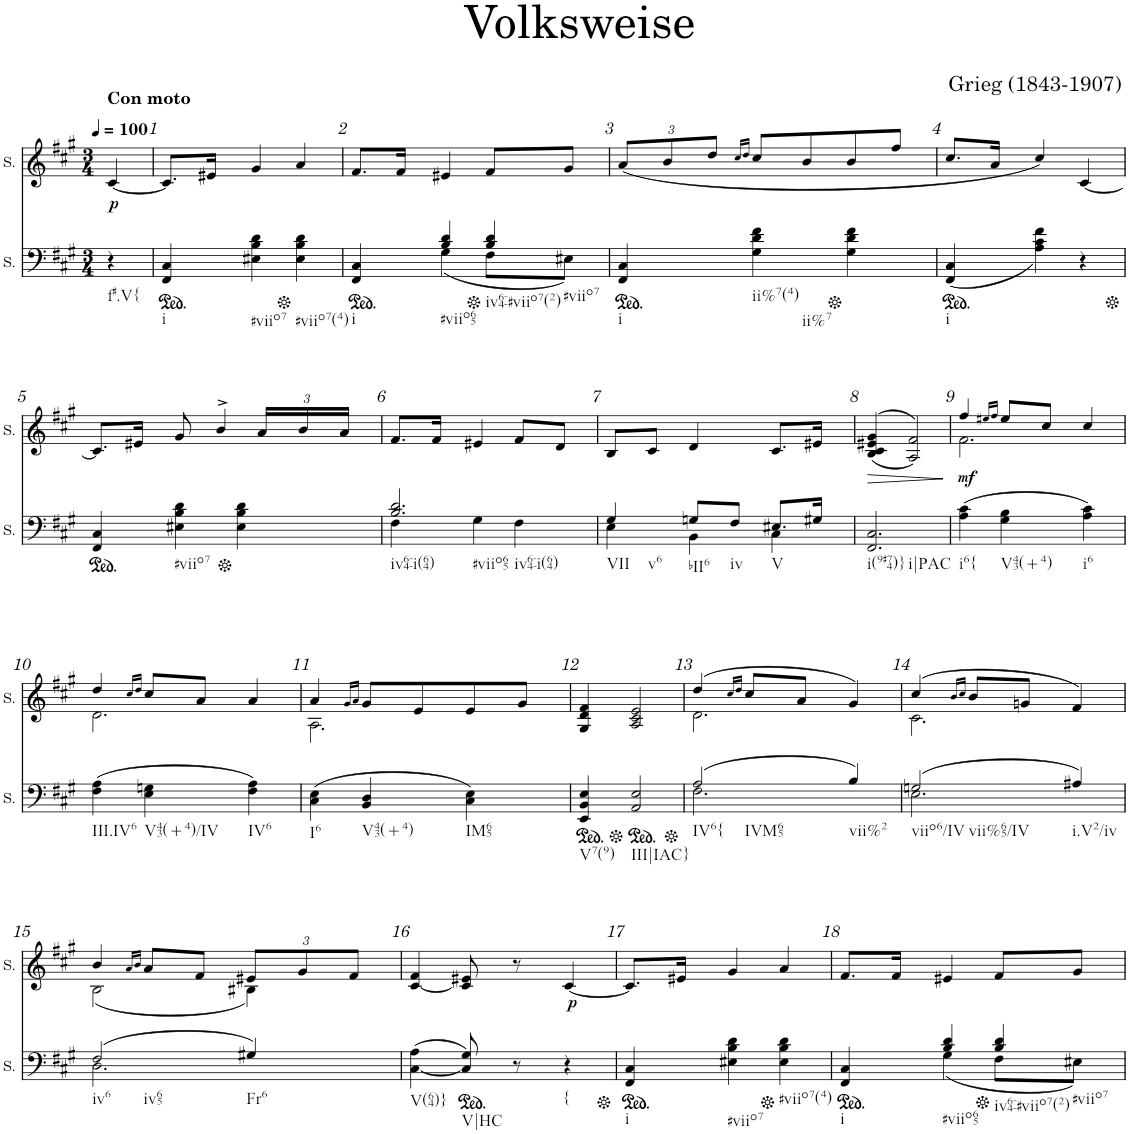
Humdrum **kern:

**kern	**kern	**dynam
*part2	*part1	*part1
*staff2	*staff1	*staff1
*I"S.	*I"S.	*
*I'S.	*I'S.	*
*clefF4	*clefG2	*
*k[f#c#g#]	*k[f#c#g#]	*
*M3/4	*M3/4	*
*MM100	*MM100	*
=	=	=
!	!LO:TX:a:B:t=Con moto	!
!LO:TX:b:t=f#.V{	!	!
!	!	!LO:DY:b
4r	[4c#/	p
=1	=1	=1
*ped	*	*
!LO:TX:b:t=i	!	!
4FF#/ 4C#/	8.c#/L]	.
.	16e#X/Jk	.
!LO:TX:b:t=#viio7	!	!
4E#X\ 4B\ 4d\	4g#/	.
*Xped	*	*
!LO:TX:b:t=#viio7(4)	!	!
4E#\ 4B\ 4d\	4a/	.
=2	=2	=2
*ped	*	*
*^	*	*
!LO:TX:b:t=i	!	!	!
4FF#/ 4C#/	4ryy	8.f#/L	.
.	.	16f#/Jk	.
!LO:TX:b:t=#viio65	!	!	!
4B/ 4d/	(4G#\	4e#X/	.
*Xped	*	*	*
!LO:TX:b:t=iv64-#viio7(2)	!	!	!
!LO:TX:b:t=#viio7	!	!	!
4B/ 4d/	8F#\L	8f#/L	.
.	8E#X\J)	8g#/J	.
*v	*v	*	*
=3	=3	=3
*ped	*	*
*	*Xbrackettup	*
*^	*	*
!LO:TX:b:t=i	!	!	!
*v	*v	*	*
4FF#/ 4C#/	(12a/L	.
.	12b/	.
.	12dd/J	.
.	16qcc#/LL	.
.	16qdd/JJ	.
!LO:TX:b:t=ii%7(4)	!	!
!LO:TX:b:t=ii%7	!	!
4G#\ 4d\ 4f#\	8cc#/L	.
.	8b/	.
*Xped	*	*
4G#\ 4d\ 4f#\	8b/	.
.	8ff#/J	.
=4	=4	=4
*ped	*	*
!LO:TX:b:t=i	!	!
(<4FF#/ 4C#/	8.cc#/L	.
.	16a/Jk	.
4A\ 4c#\ 4f#\)	4cc#/)	.
4r	[4c#/	.
!!LO:LB:g=z
=5	=5	=5
*Xped	*	*
*ped	*	*
4FF#/ 4C#/	8.c#/L]	.
.	16e#X/Jk	.
!LO:TX:b:t=#viio7	!	!
4E#X\ 4B\ 4d\	8g#/	.
.	4b^>/	.
*Xped	*	*
4E#\ 4B\ 4d\	.	.
.	24a/LL	.
.	24b/	.
.	24a/JJ	.
=6	=6	=6
*^	*	*
!LO:TX:b:t=iv64-i(64)	!	!	!
!LO:TX:b:t=#viio65	!	!	!
!LO:TX:b:t=iv64-i(64)	!	!	!
2.B/ 2.d/	4F#\	8.f#/L	.
.	.	16f#/Jk	.
.	4G#\	4e#X/	.
.	4F#\	8f#/L	.
.	.	8d/J	.
=7	=7	=7	=7
!LO:TX:b:t=VII	!	!	!
!LO:TX:b:t=v6	!	!	!
4G#/	4E\	8B/L	.
.	.	8c#/J	.
!LO:TX:b:t=bII6	!	!	!
8Gn/L	4BB\	4d/	.
!LO:TX:b:t=iv	!	!	!
8F#/J	.	.	.
!LO:TX:b:t=V	!	!	!
8.E#X/L	4C#\	8.c#/L	.
16G#X/Jk	.	16e#X/Jk	.
*v	*v	*	*
=8	=8	=8
!LO:TX:b:t=i(9#74)}	!	!
!LO:TX:b:t=i|PAC	!	!
!	!	!LO:HP:b
2.FF#/ 2.C#/	((>4B/ 4c#/ 4e#X/ 4g#/	>
.	2A/ 2f#/))	.
.	.	]
=9	=9	=9
*	*^	*
!LO:TX:b:t=i6{	!	!	!
!	!	!	!LO:DY:b
(4A\ 4c#\	4ff#/	2.f#\	mf
.	16qee#X/LL	.	.
.	16qff#/JJ	.	.
!LO:TX:b:t=V43(+4)	!	!	!
4G#\ 4B\	8ee#/L	.	.
.	8cc#/J	.	.
!LO:TX:b:t=i6	!	!	!
4A\ 4c#\)	4cc#/	.	.
!!LO:LB:g=z	!!
=10	=10	=10	=10
!LO:TX:b:t=III.IV6	!	!	!
(4F#\ 4A\	4dd/	2.d\	.
.	16qcc#/LL	.	.
.	16qdd/JJ	.	.
!LO:TX:b:t=V43(+4)/IV	!	!	!
4E\ 4Gn\	8cc#/L	.	.
.	8a/J	.	.
!LO:TX:b:t=IV6	!	!	!
4F#\ 4A\)	4a/	.	.
=11	=11	=11	=11
!LO:TX:b:t=I6	!	!	!
(4C#\ 4E\	4a/	2.A\	.
.	16qg#/LL	.	.
.	16qa/JJ	.	.
!LO:TX:b:t=V43(+4)	!	!	!
4BB/ 4D/	8g#/L	.	.
.	8e/	.	.
!LO:TX:b:t=IM65	!	!	!
4C#\ 4E\)	8e/	.	.
.	8g#/J	.	.
*	*v	*v	*
=12	=12	=12
*ped	*	*
!LO:TX:b:t=V7(9)	!	!
4EE/ 4BB/ 4E/	4G#/ 4d/ 4f#/	.
*Xped	*	*
*ped	*	*
!LO:TX:b:t=III|IAC}	!	!
2AA/ 2E/	2A/ 2c#/ 2e/	.
=13	=13	=13
*Xped	*	*
*^	*^	*
!LO:TX:b:t=IV6{	!	!	!	!
!LO:TX:b:t=IVM65	!	!	!	!
(2A/	2.F#\	(4dd/	2.d\	.
.	.	16qcc#/LL	.	.
.	.	16qdd/JJ	.	.
.	.	8cc#/L	.	.
.	.	8a/J	.	.
!LO:TX:b:t=vii%2	!	!	!	!
4B/)	.	4g#/)	.	.
=14	=14	=14	=14	=14
!LO:TX:b:t=viio6/IV	!	!	!	!
!LO:TX:b:t=vii%65/IV	!	!	!	!
(2Gn/	2.E\	(4cc#/	2.c#\	.
.	.	16qb/LL	.	.
.	.	16qcc#/JJ	.	.
.	.	8b/L	.	.
.	.	8gn/J	.	.
!LO:TX:b:t=i.V2/iv	!	!	!	!
4A#X/)	.	4f#/)	.	.
!!LO:LB:g=z	!!
=15	=15	=15	=15	=15
!LO:TX:b:t=iv6	!	!	!	!
!LO:TX:b:t=iv65	!	!	!	!
(2F#/	2.D\	4b/	(2B\	.
.	.	16qa/LL	.	.
.	.	16qb/JJ	.	.
.	.	8a/L	.	.
.	.	8f#/J	.	.
!LO:TX:b:t=Fr6	!	!	!	!
4G#X/)	.	12e#X/L	4B#X\)	.
.	.	12g#/	.	.
.	.	12f#/J	.	.
*v	*v	*	*	*
*	*v	*v	*
=16	=16	=16
!LO:TX:b:t=V(64)}	!	!
([4C#\ 4A\	[<4c#/ 4f#/	.
*ped	*	*
!LO:TX:b:t=V|HC	!	!
8C#/] 8G#/)	8c#/] 8e#X/	.
8r	8r	.
!LO:TX:b:t={	!	!
!	!	!LO:DY:b
4r	[4c#/	p
=17	=17	=17
*Xped	*	*
*ped	*	*
!LO:TX:b:t=i	!	!
4FF#/ 4C#/	8.c#/L]	.
.	16e#X/Jk	.
!LO:TX:b:t=#viio7	!	!
4E#X\ 4B\ 4d\	4g#/	.
*Xped	*	*
!LO:TX:b:t=#viio7(4)	!	!
4E#\ 4B\ 4d\	4a/	.
=18	=18	=18
*ped	*	*
*^	*	*
!LO:TX:b:t=i	!	!	!
4FF#/ 4C#/	4ryy	8.f#/L	.
.	.	16f#/Jk	.
!LO:TX:b:t=#viio65	!	!	!
4B/ 4d/	(4G#\	4e#X/	.
*Xped	*	*	*
!LO:TX:b:t=iv64-#viio7(2)	!	!	!
!LO:TX:b:t=#viio7	!	!	!
4B/ 4d/	8F#\L	8f#/L	.
.	8E#X\J)	8g#/J	.
*v	*v	*	*
=	=	=
*-	*-	*-
